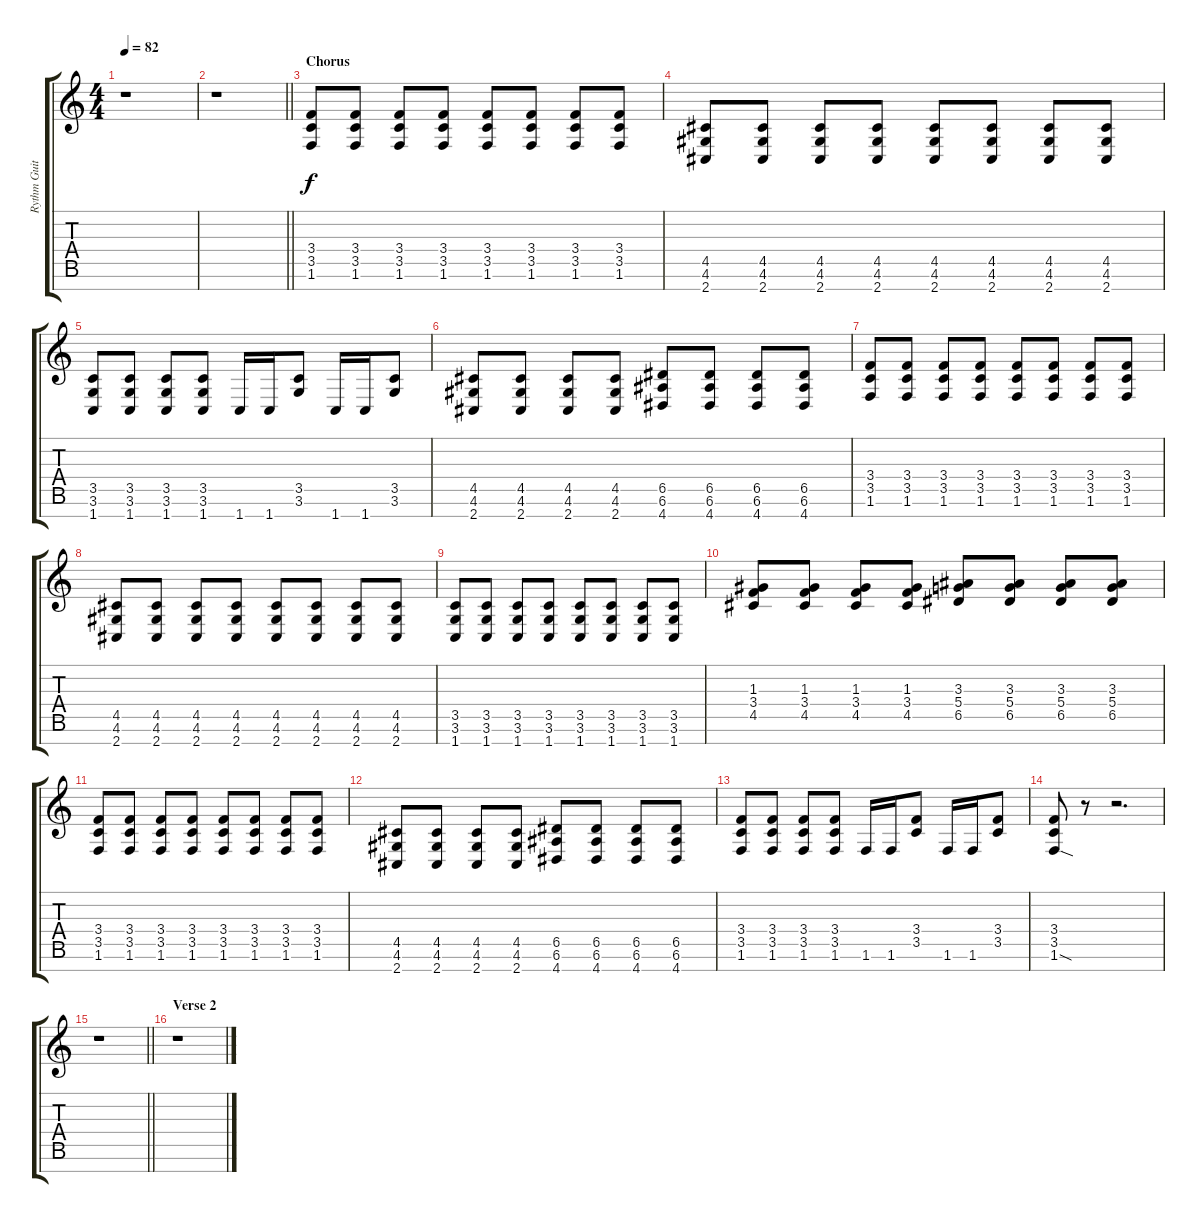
\track ("Rythm Guitar" "Rythm Guit") {instrument distortionguitar}
\staff {score tabs}
\tuning (E4 B3 G3 D3 A2 E2 B1) {hide}
\ts (4 4)
\tempo 82
\clef g2
\ks c
r.1{dy f} |
\barLineRight lightlight
r.1 |
\section ("" "Chorus")
(3.4 3.5 1.6).8 (3.4 3.5 1.6).8 (3.4 3.5 1.6).8 (3.4 3.5 1.6).8 (3.4 3.5 1.6).8 (3.4 3.5 1.6).8 (3.4 3.5 1.6).8 (3.4 3.5 1.6).8 |
(4.5 4.6 2.7).8 (4.5 4.6 2.7).8 (4.5 4.6 2.7).8 (4.5 4.6 2.7).8 (4.5 4.6 2.7).8 (4.5 4.6 2.7).8 (4.5 4.6 2.7).8 (4.5 4.6 2.7).8 |
(3.5 3.6 1.7).8 (3.5 3.6 1.7).8 (3.5 3.6 1.7).8 (3.5 3.6 1.7).8 1.7.16 1.7.16 (3.5 3.6).8 1.7.16 1.7.16 (3.5 3.6).8 |
(4.5 4.6 2.7).8 (4.5 4.6 2.7).8 (4.5 4.6 2.7).8 (4.5 4.6 2.7).8 (6.5 6.6 4.7).8 (6.5 6.6 4.7).8 (6.5 6.6 4.7).8 (6.5 6.6 4.7).8 |
(3.4 3.5 1.6).8 (3.4 3.5 1.6).8 (3.4 3.5 1.6).8 (3.4 3.5 1.6).8 (3.4 3.5 1.6).8 (3.4 3.5 1.6).8 (3.4 3.5 1.6).8 (3.4 3.5 1.6).8 |
(4.5 4.6 2.7).8 (4.5 4.6 2.7).8 (4.5 4.6 2.7).8 (4.5 4.6 2.7).8 (4.5 4.6 2.7).8 (4.5 4.6 2.7).8 (4.5 4.6 2.7).8 (4.5 4.6 2.7).8 |
(3.5 3.6 1.7).8 (3.5 3.6 1.7).8 (3.5 3.6 1.7).8 (3.5 3.6 1.7).8 (3.5 3.6 1.7).8 (3.5 3.6 1.7).8 (3.5 3.6 1.7).8 (3.5 3.6 1.7).8 |
(1.3 3.4 4.5).8 (1.3 3.4 4.5).8 (1.3 3.4 4.5).8 (1.3 3.4 4.5).8 (3.3 5.4 6.5).8 (3.3 5.4 6.5).8 (3.3 5.4 6.5).8 (3.3 5.4 6.5).8 |
(3.4 3.5 1.6).8 (3.4 3.5 1.6).8 (3.4 3.5 1.6).8 (3.4 3.5 1.6).8 (3.4 3.5 1.6).8 (3.4 3.5 1.6).8 (3.4 3.5 1.6).8 (3.4 3.5 1.6).8 |
(4.5 4.6 2.7).8 (4.5 4.6 2.7).8 (4.5 4.6 2.7).8 (4.5 4.6 2.7).8 (6.5 6.6 4.7).8 (6.5 6.6 4.7).8 (6.5 6.6 4.7).8 (6.5 6.6 4.7).8 |
(3.4 3.5 1.6).8 (3.4 3.5 1.6).8 (3.4 3.5 1.6).8 (3.4 3.5 1.6).8 1.6.16 1.6.16 (3.4 3.5).8 1.6.16 1.6.16 (3.4 3.5).8 |
(3.4 3.5 1.6{sod}).8 r.8 r.2{d} |
\barLineRight lightlight
r.1 |
\section ("" "Verse 2")
r.1
